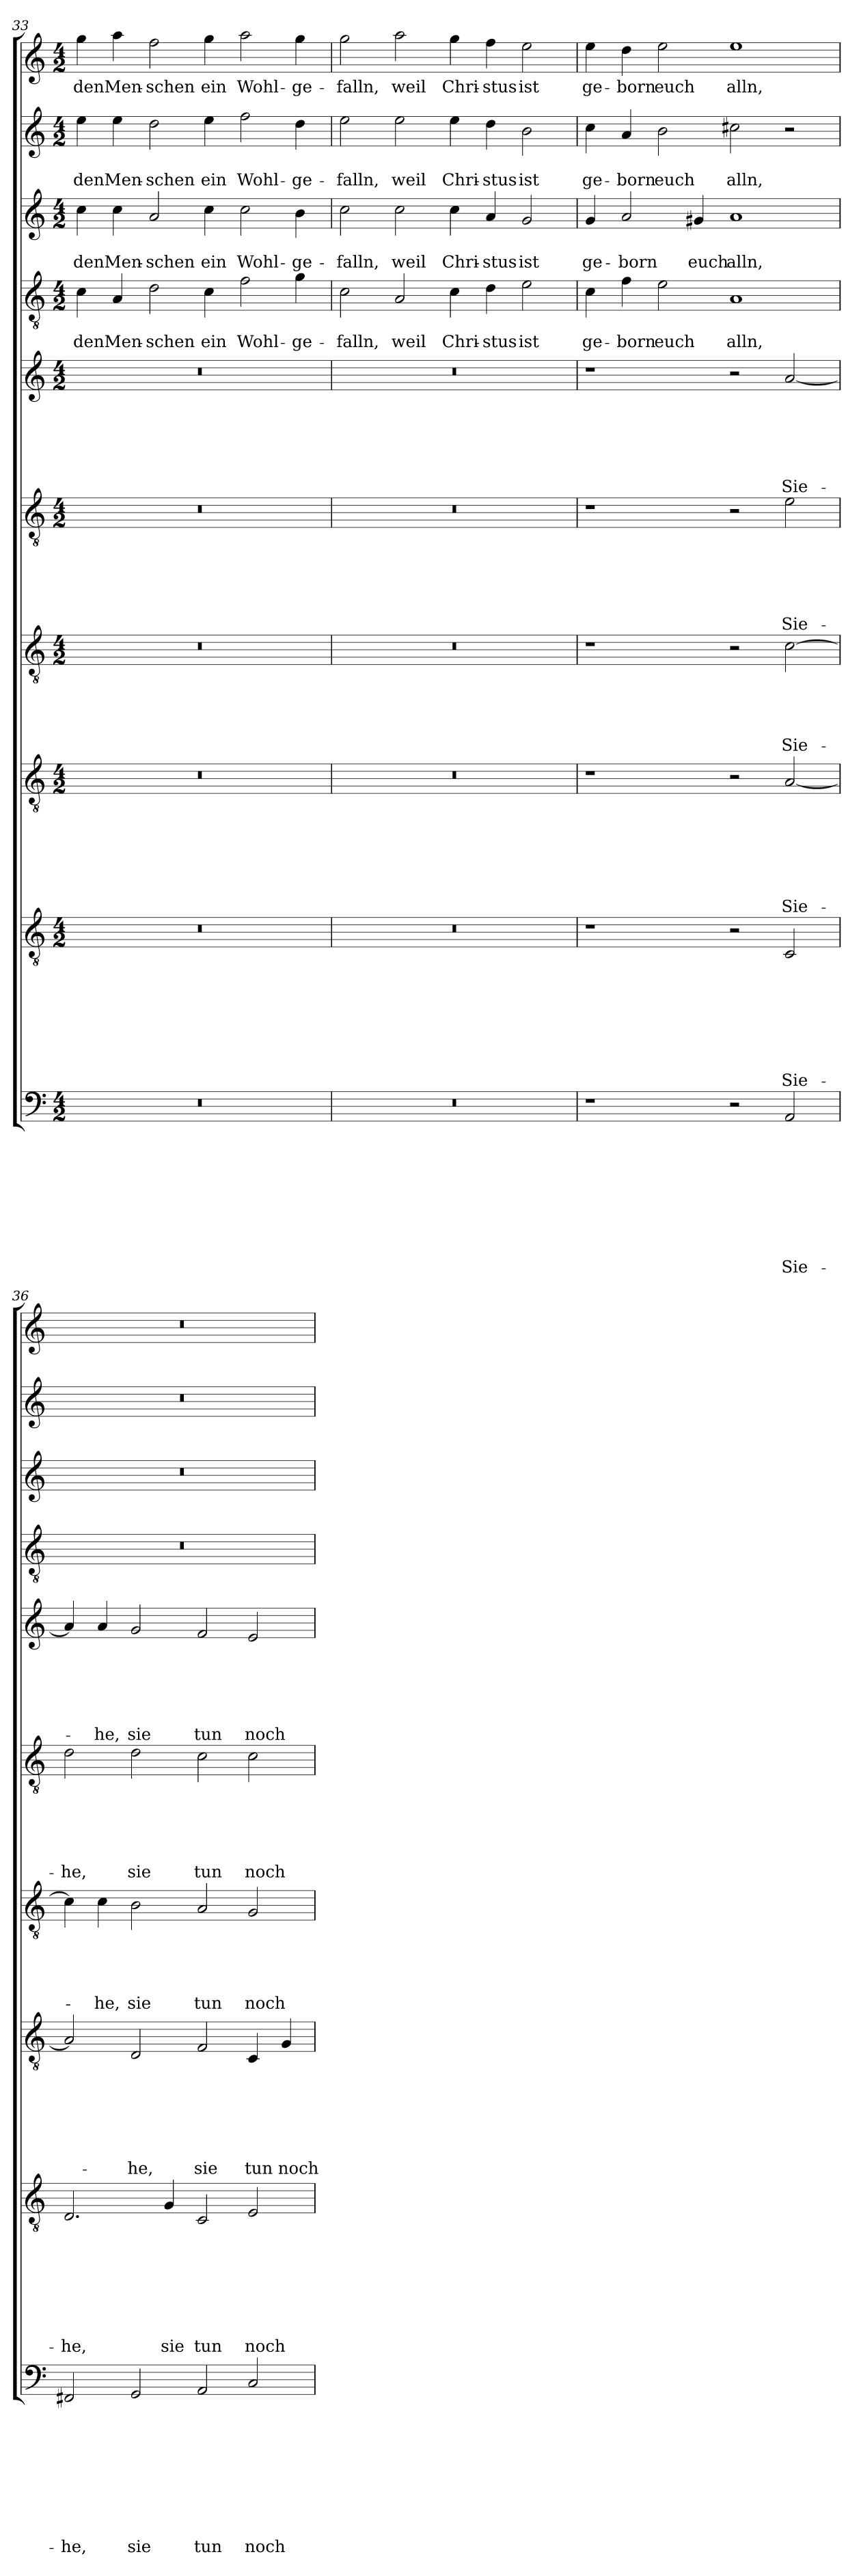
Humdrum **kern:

**kern	**text	**text	**text	**text	**text	**text	**text	**text	**text	**kern	**text	**text	**text	**text	**text	**text	**text	**text	**kern	**text	**text	**text	**text	**text	**text	**text	**kern	**text	**text	**text	**text	**text	**kern	**text	**text	**text	**text	**text	**text	**kern	**text	**text	**text	**text	**text	**text	**kern	**text	**text	**kern	**text	**text	**kern	**text	**text	**kern	**text
*part10	*part10	*part10	*part10	*part10	*part10	*part10	*part10	*part10	*part10	*part9	*part9	*part9	*part9	*part9	*part9	*part9	*part9	*part9	*part8	*part8	*part8	*part8	*part8	*part8	*part8	*part8	*part7	*part7	*part7	*part7	*part7	*part7	*part6	*part6	*part6	*part6	*part6	*part6	*part6	*part5	*part5	*part5	*part5	*part5	*part5	*part5	*part4	*part4	*part4	*part3	*part3	*part3	*part2	*part2	*part2	*part1	*part1
*staff10	*staff10	*staff10	*staff10	*staff10	*staff10	*staff10	*staff10	*staff10	*staff10	*staff9	*staff9	*staff9	*staff9	*staff9	*staff9	*staff9	*staff9	*staff9	*staff8	*staff8	*staff8	*staff8	*staff8	*staff8	*staff8	*staff8	*staff7	*staff7	*staff7	*staff7	*staff7	*staff7	*staff6	*staff6	*staff6	*staff6	*staff6	*staff6	*staff6	*staff5	*staff5	*staff5	*staff5	*staff5	*staff5	*staff5	*staff4	*staff4	*staff4	*staff3	*staff3	*staff3	*staff2	*staff2	*staff2	*staff1	*staff1
*clefF4	*	*	*	*	*	*	*	*	*	*clefGv2	*	*	*	*	*	*	*	*	*clefGv2	*	*	*	*	*	*	*	*clefGv2	*	*	*	*	*	*clefGv2	*	*	*	*	*	*	*clefG2	*	*	*	*	*	*	*clefGv2	*	*	*clefG2	*	*	*clefG2	*	*	*clefG2	*
*k[]	*	*	*	*	*	*	*	*	*	*k[]	*	*	*	*	*	*	*	*	*k[]	*	*	*	*	*	*	*	*k[]	*	*	*	*	*	*k[]	*	*	*	*	*	*	*k[]	*	*	*	*	*	*	*k[]	*	*	*k[]	*	*	*k[]	*	*	*k[]	*
*C:	*	*	*	*	*	*	*	*	*	*C:	*	*	*	*	*	*	*	*	*C:	*	*	*	*	*	*	*	*C:	*	*	*	*	*	*C:	*	*	*	*	*	*	*C:	*	*	*	*	*	*	*C:	*	*	*C:	*	*	*C:	*	*	*C:	*
*M4/2	*	*	*	*	*	*	*	*	*	*M4/2	*	*	*	*	*	*	*	*	*M4/2	*	*	*	*	*	*	*	*M4/2	*	*	*	*	*	*M4/2	*	*	*	*	*	*	*M4/2	*	*	*	*	*	*	*M4/2	*	*	*M4/2	*	*	*M4/2	*	*	*M4/2	*
=33	=33	=33	=33	=33	=33	=33	=33	=33	=33	=33	=33	=33	=33	=33	=33	=33	=33	=33	=33	=33	=33	=33	=33	=33	=33	=33	=33	=33	=33	=33	=33	=33	=33	=33	=33	=33	=33	=33	=33	=33	=33	=33	=33	=33	=33	=33	=33	=33	=33	=33	=33	=33	=33	=33	=33	=33	=33
!	!	!	!	!	!	!	!	!	!	!	!	!	!	!	!	!	!	!	!	!	!	!	!	!	!	!	!	!	!	!	!	!	!	!	!	!	!	!	!	!	!	!	!	!	!	!	!	!	!LO:LY:b	!	!	!LO:LY:b	!	!	!LO:LY:b	!	!LO:LY:b
0r	.	.	.	.	.	.	.	.	.	0r	.	.	.	.	.	.	.	.	0r	.	.	.	.	.	.	.	0r	.	.	.	.	.	0r	.	.	.	.	.	.	0r	.	.	.	.	.	.	4c\	.	den	4cc\	.	den	4ee\	.	den	4gg\	den
!	!	!	!	!	!	!	!	!	!	!	!	!	!	!	!	!	!	!	!	!	!	!	!	!	!	!	!	!	!	!	!	!	!	!	!	!	!	!	!	!	!	!	!	!	!	!	!	!	!LO:LY:b	!	!	!LO:LY:b	!	!	!LO:LY:b	!	!LO:LY:b
.	.	.	.	.	.	.	.	.	.	.	.	.	.	.	.	.	.	.	.	.	.	.	.	.	.	.	.	.	.	.	.	.	.	.	.	.	.	.	.	.	.	.	.	.	.	.	4A/	.	Men-	4cc\	.	Men-	4ee\	.	Men-	4aa\	Men-
!	!	!	!	!	!	!	!	!	!	!	!	!	!	!	!	!	!	!	!	!	!	!	!	!	!	!	!	!	!	!	!	!	!	!	!	!	!	!	!	!	!	!	!	!	!	!	!	!	!LO:LY:b	!	!	!LO:LY:b	!	!	!LO:LY:b	!	!LO:LY:b
.	.	.	.	.	.	.	.	.	.	.	.	.	.	.	.	.	.	.	.	.	.	.	.	.	.	.	.	.	.	.	.	.	.	.	.	.	.	.	.	.	.	.	.	.	.	.	2d\	.	-schen	2a/	.	-schen	2dd\	.	-schen	2ff\	-schen
!	!	!	!	!	!	!	!	!	!	!	!	!	!	!	!	!	!	!	!	!	!	!	!	!	!	!	!	!	!	!	!	!	!	!	!	!	!	!	!	!	!	!	!	!	!	!	!	!	!LO:LY:b	!	!	!LO:LY:b	!	!	!LO:LY:b	!	!LO:LY:b
.	.	.	.	.	.	.	.	.	.	.	.	.	.	.	.	.	.	.	.	.	.	.	.	.	.	.	.	.	.	.	.	.	.	.	.	.	.	.	.	.	.	.	.	.	.	.	4c\	.	ein	4cc\	.	ein	4ee\	.	ein	4gg\	ein
!	!	!	!	!	!	!	!	!	!	!	!	!	!	!	!	!	!	!	!	!	!	!	!	!	!	!	!	!	!	!	!	!	!	!	!	!	!	!	!	!	!	!	!	!	!	!	!	!	!LO:LY:b	!	!	!LO:LY:b	!	!	!LO:LY:b	!	!LO:LY:b
.	.	.	.	.	.	.	.	.	.	.	.	.	.	.	.	.	.	.	.	.	.	.	.	.	.	.	.	.	.	.	.	.	.	.	.	.	.	.	.	.	.	.	.	.	.	.	2f\	.	Wohl-	2cc\	.	Wohl-	2ff\	.	Wohl-	2aa\	Wohl-
!	!	!	!	!	!	!	!	!	!	!	!	!	!	!	!	!	!	!	!	!	!	!	!	!	!	!	!	!	!	!	!	!	!	!	!	!	!	!	!	!	!	!	!	!	!	!	!	!	!LO:LY:b	!	!	!LO:LY:b	!	!	!LO:LY:b	!	!LO:LY:b
.	.	.	.	.	.	.	.	.	.	.	.	.	.	.	.	.	.	.	.	.	.	.	.	.	.	.	.	.	.	.	.	.	.	.	.	.	.	.	.	.	.	.	.	.	.	.	4g\	.	-ge-	4b\	.	-ge-	4dd\	.	-ge-	4gg\	-ge-
=34	=34	=34	=34	=34	=34	=34	=34	=34	=34	=34	=34	=34	=34	=34	=34	=34	=34	=34	=34	=34	=34	=34	=34	=34	=34	=34	=34	=34	=34	=34	=34	=34	=34	=34	=34	=34	=34	=34	=34	=34	=34	=34	=34	=34	=34	=34	=34	=34	=34	=34	=34	=34	=34	=34	=34	=34	=34
!	!	!	!	!	!	!	!	!	!	!	!	!	!	!	!	!	!	!	!	!	!	!	!	!	!	!	!	!	!	!	!	!	!	!	!	!	!	!	!	!	!	!	!	!	!	!	!	!	!LO:LY:b	!	!	!LO:LY:b	!	!	!LO:LY:b	!	!LO:LY:b
0r	.	.	.	.	.	.	.	.	.	0r	.	.	.	.	.	.	.	.	0r	.	.	.	.	.	.	.	0r	.	.	.	.	.	0r	.	.	.	.	.	.	0r	.	.	.	.	.	.	2c\	.	-falln,	2cc\	.	-falln,	2ee\	.	-falln,	2gg\	-falln,
!	!	!	!	!	!	!	!	!	!	!	!	!	!	!	!	!	!	!	!	!	!	!	!	!	!	!	!	!	!	!	!	!	!	!	!	!	!	!	!	!	!	!	!	!	!	!	!	!	!LO:LY:b	!	!	!LO:LY:b	!	!	!LO:LY:b	!	!LO:LY:b
.	.	.	.	.	.	.	.	.	.	.	.	.	.	.	.	.	.	.	.	.	.	.	.	.	.	.	.	.	.	.	.	.	.	.	.	.	.	.	.	.	.	.	.	.	.	.	2A/	.	weil	2cc\	.	weil	2ee\	.	weil	2aa\	weil
!	!	!	!	!	!	!	!	!	!	!	!	!	!	!	!	!	!	!	!	!	!	!	!	!	!	!	!	!	!	!	!	!	!	!	!	!	!	!	!	!	!	!	!	!	!	!	!	!	!LO:LY:b	!	!	!LO:LY:b	!	!	!LO:LY:b	!	!LO:LY:b
.	.	.	.	.	.	.	.	.	.	.	.	.	.	.	.	.	.	.	.	.	.	.	.	.	.	.	.	.	.	.	.	.	.	.	.	.	.	.	.	.	.	.	.	.	.	.	4c\	.	Chri-	4cc\	.	Chri-	4ee\	.	Chri-	4gg\	Chri-
!	!	!	!	!	!	!	!	!	!	!	!	!	!	!	!	!	!	!	!	!	!	!	!	!	!	!	!	!	!	!	!	!	!	!	!	!	!	!	!	!	!	!	!	!	!	!	!	!	!LO:LY:b	!	!	!LO:LY:b	!	!	!LO:LY:b	!	!LO:LY:b
.	.	.	.	.	.	.	.	.	.	.	.	.	.	.	.	.	.	.	.	.	.	.	.	.	.	.	.	.	.	.	.	.	.	.	.	.	.	.	.	.	.	.	.	.	.	.	4d\	.	-stus	4a/	.	-stus	4dd\	.	-stus	4ff\	-stus
!	!	!	!	!	!	!	!	!	!	!	!	!	!	!	!	!	!	!	!	!	!	!	!	!	!	!	!	!	!	!	!	!	!	!	!	!	!	!	!	!	!	!	!	!	!	!	!	!	!LO:LY:b	!	!	!LO:LY:b	!	!	!LO:LY:b	!	!LO:LY:b
.	.	.	.	.	.	.	.	.	.	.	.	.	.	.	.	.	.	.	.	.	.	.	.	.	.	.	.	.	.	.	.	.	.	.	.	.	.	.	.	.	.	.	.	.	.	.	2e\	.	ist	2g/	.	ist	2b\	.	ist	2ee\	ist
=35	=35	=35	=35	=35	=35	=35	=35	=35	=35	=35	=35	=35	=35	=35	=35	=35	=35	=35	=35	=35	=35	=35	=35	=35	=35	=35	=35	=35	=35	=35	=35	=35	=35	=35	=35	=35	=35	=35	=35	=35	=35	=35	=35	=35	=35	=35	=35	=35	=35	=35	=35	=35	=35	=35	=35	=35	=35
!	!	!	!	!	!	!	!	!	!	!	!	!	!	!	!	!	!	!	!	!	!	!	!	!	!	!	!	!	!	!	!	!	!	!	!	!	!	!	!	!	!	!	!	!	!	!	!	!	!LO:LY:b	!	!	!LO:LY:b	!	!	!LO:LY:b	!	!LO:LY:b
1r	.	.	.	.	.	.	.	.	.	1r	.	.	.	.	.	.	.	.	1r	.	.	.	.	.	.	.	1r	.	.	.	.	.	1r	.	.	.	.	.	.	1r	.	.	.	.	.	.	4c\	.	ge-	4g/	.	ge-	4cc\	.	ge-	4ee\	ge-
!	!	!	!	!	!	!	!	!	!	!	!	!	!	!	!	!	!	!	!	!	!	!	!	!	!	!	!	!	!	!	!	!	!	!	!	!	!	!	!	!	!	!	!	!	!	!	!	!	!LO:LY:b	!	!	!LO:LY:b	!	!	!LO:LY:b	!	!LO:LY:b
.	.	.	.	.	.	.	.	.	.	.	.	.	.	.	.	.	.	.	.	.	.	.	.	.	.	.	.	.	.	.	.	.	.	.	.	.	.	.	.	.	.	.	.	.	.	.	4f\	.	-born	2a/	.	-born	4a/	.	-born	4dd\	-born
!	!	!	!	!	!	!	!	!	!	!	!	!	!	!	!	!	!	!	!	!	!	!	!	!	!	!	!	!	!	!	!	!	!	!	!	!	!	!	!	!	!	!	!	!	!	!	!	!	!LO:LY:b	!	!	!	!	!	!LO:LY:b	!	!LO:LY:b
.	.	.	.	.	.	.	.	.	.	.	.	.	.	.	.	.	.	.	.	.	.	.	.	.	.	.	.	.	.	.	.	.	.	.	.	.	.	.	.	.	.	.	.	.	.	.	2e\	.	euch	.	.	.	2b\	.	euch	2ee\	euch
!	!	!	!	!	!	!	!	!	!	!	!	!	!	!	!	!	!	!	!	!	!	!	!	!	!	!	!	!	!	!	!	!	!	!	!	!	!	!	!	!	!	!	!	!	!	!	!	!	!	!	!	!LO:LY:b	!	!	!	!	!
.	.	.	.	.	.	.	.	.	.	.	.	.	.	.	.	.	.	.	.	.	.	.	.	.	.	.	.	.	.	.	.	.	.	.	.	.	.	.	.	.	.	.	.	.	.	.	.	.	.	4g#X/	.	euch	.	.	.	.	.
!	!	!	!	!	!	!	!	!	!	!	!	!	!	!	!	!	!	!	!	!	!	!	!	!	!	!	!	!	!	!	!	!	!	!	!	!	!	!	!	!	!	!	!	!	!	!	!	!	!LO:LY:b	!	!	!LO:LY:b	!	!	!LO:LY:b	!	!LO:LY:b
2r	.	.	.	.	.	.	.	.	.	2r	.	.	.	.	.	.	.	.	2r	.	.	.	.	.	.	.	2r	.	.	.	.	.	2r	.	.	.	.	.	.	2r	.	.	.	.	.	.	1A	.	alln,	1a	.	alln,	2cc#X\	.	alln,	1ee	alln,
!	!	!	!	!	!	!	!	!	!LO:LY:b	!	!	!	!	!	!	!	!	!LO:LY:b	!	!	!	!	!	!	!	!LO:LY:b	!	!	!	!	!	!LO:LY:b	!	!	!	!	!	!	!LO:LY:b	!	!	!	!	!	!	!LO:LY:b	!	!	!	!	!	!	!	!	!	!	!
2AA/	.	.	.	.	.	.	.	.	Sie-	2C/	.	.	.	.	.	.	.	Sie-	[2A/	.	.	.	.	.	.	Sie-	[2c\	.	.	.	.	Sie-	2e\	.	.	.	.	.	Sie-	[2a/	.	.	.	.	.	Sie-	.	.	.	.	.	.	2r	.	.	.	.
=36	=36	=36	=36	=36	=36	=36	=36	=36	=36	=36	=36	=36	=36	=36	=36	=36	=36	=36	=36	=36	=36	=36	=36	=36	=36	=36	=36	=36	=36	=36	=36	=36	=36	=36	=36	=36	=36	=36	=36	=36	=36	=36	=36	=36	=36	=36	=36	=36	=36	=36	=36	=36	=36	=36	=36	=36	=36
!	!	!	!	!	!	!	!	!	!LO:LY:b	!	!	!	!	!	!	!	!	!LO:LY:b	!	!	!	!	!	!	!	!	!	!	!	!	!	!	!	!	!	!	!	!	!LO:LY:b	!	!	!	!	!	!	!	!	!	!	!	!	!	!	!	!	!	!
2FF#X/	.	.	.	.	.	.	.	.	-he,	2.D/	.	.	.	.	.	.	.	-he,	2A/]	.	.	.	.	.	.	.	4c\]	.	.	.	.	.	2d\	.	.	.	.	.	-he,	4a/]	.	.	.	.	.	.	0r	.	.	0r	.	.	0r	.	.	0r	.
!	!	!	!	!	!	!	!	!	!	!	!	!	!	!	!	!	!	!	!	!	!	!	!	!	!	!	!	!	!	!	!	!LO:LY:b	!	!	!	!	!	!	!	!	!	!	!	!	!	!LO:LY:b	!	!	!	!	!	!	!	!	!	!	!
.	.	.	.	.	.	.	.	.	.	.	.	.	.	.	.	.	.	.	.	.	.	.	.	.	.	.	4c\	.	.	.	.	-he,	.	.	.	.	.	.	.	4a/	.	.	.	.	.	-he,	.	.	.	.	.	.	.	.	.	.	.
!	!	!	!	!	!	!	!	!	!LO:LY:b	!	!	!	!	!	!	!	!	!	!	!	!	!	!	!	!	!LO:LY:b	!	!	!	!	!	!LO:LY:b	!	!	!	!	!	!	!LO:LY:b	!	!	!	!	!	!	!LO:LY:b	!	!	!	!	!	!	!	!	!	!	!
2GG/	.	.	.	.	.	.	.	.	sie	.	.	.	.	.	.	.	.	.	2D/	.	.	.	.	.	.	-he,	2B\	.	.	.	.	sie	2d\	.	.	.	.	.	sie	2g/	.	.	.	.	.	sie	.	.	.	.	.	.	.	.	.	.	.
!	!	!	!	!	!	!	!	!	!	!	!	!	!	!	!	!	!	!LO:LY:b	!	!	!	!	!	!	!	!	!	!	!	!	!	!	!	!	!	!	!	!	!	!	!	!	!	!	!	!	!	!	!	!	!	!	!	!	!	!	!
.	.	.	.	.	.	.	.	.	.	4G/	.	.	.	.	.	.	.	sie	.	.	.	.	.	.	.	.	.	.	.	.	.	.	.	.	.	.	.	.	.	.	.	.	.	.	.	.	.	.	.	.	.	.	.	.	.	.	.
!	!	!	!	!	!	!	!	!	!LO:LY:b	!	!	!	!	!	!	!	!	!LO:LY:b	!	!	!	!	!	!	!	!LO:LY:b	!	!	!	!	!	!LO:LY:b	!	!	!	!	!	!	!LO:LY:b	!	!	!	!	!	!	!LO:LY:b	!	!	!	!	!	!	!	!	!	!	!
2AA/	.	.	.	.	.	.	.	.	tun	2C/	.	.	.	.	.	.	.	tun	2F/	.	.	.	.	.	.	sie	2A/	.	.	.	.	tun	2c\	.	.	.	.	.	tun	2f/	.	.	.	.	.	tun	.	.	.	.	.	.	.	.	.	.	.
!	!	!	!	!	!	!	!	!	!LO:LY:b	!	!	!	!	!	!	!	!	!LO:LY:b	!	!	!	!	!	!	!	!LO:LY:b	!	!	!	!	!	!LO:LY:b	!	!	!	!	!	!	!LO:LY:b	!	!	!	!	!	!	!LO:LY:b	!	!	!	!	!	!	!	!	!	!	!
2C/	.	.	.	.	.	.	.	.	noch	2E/	.	.	.	.	.	.	.	noch	4C/	.	.	.	.	.	.	tun	2G/	.	.	.	.	noch	2c\	.	.	.	.	.	noch	2e/	.	.	.	.	.	noch	.	.	.	.	.	.	.	.	.	.	.
!	!	!	!	!	!	!	!	!	!	!	!	!	!	!	!	!	!	!	!	!	!	!	!	!	!	!LO:LY:b	!	!	!	!	!	!	!	!	!	!	!	!	!	!	!	!	!	!	!	!	!	!	!	!	!	!	!	!	!	!	!
.	.	.	.	.	.	.	.	.	.	.	.	.	.	.	.	.	.	.	4G/	.	.	.	.	.	.	noch	.	.	.	.	.	.	.	.	.	.	.	.	.	.	.	.	.	.	.	.	.	.	.	.	.	.	.	.	.	.	.
=	=	=	=	=	=	=	=	=	=	=	=	=	=	=	=	=	=	=	=	=	=	=	=	=	=	=	=	=	=	=	=	=	=	=	=	=	=	=	=	=	=	=	=	=	=	=	=	=	=	=	=	=	=	=	=	=	=
*-	*-	*-	*-	*-	*-	*-	*-	*-	*-	*-	*-	*-	*-	*-	*-	*-	*-	*-	*-	*-	*-	*-	*-	*-	*-	*-	*-	*-	*-	*-	*-	*-	*-	*-	*-	*-	*-	*-	*-	*-	*-	*-	*-	*-	*-	*-	*-	*-	*-	*-	*-	*-	*-	*-	*-	*-	*-
